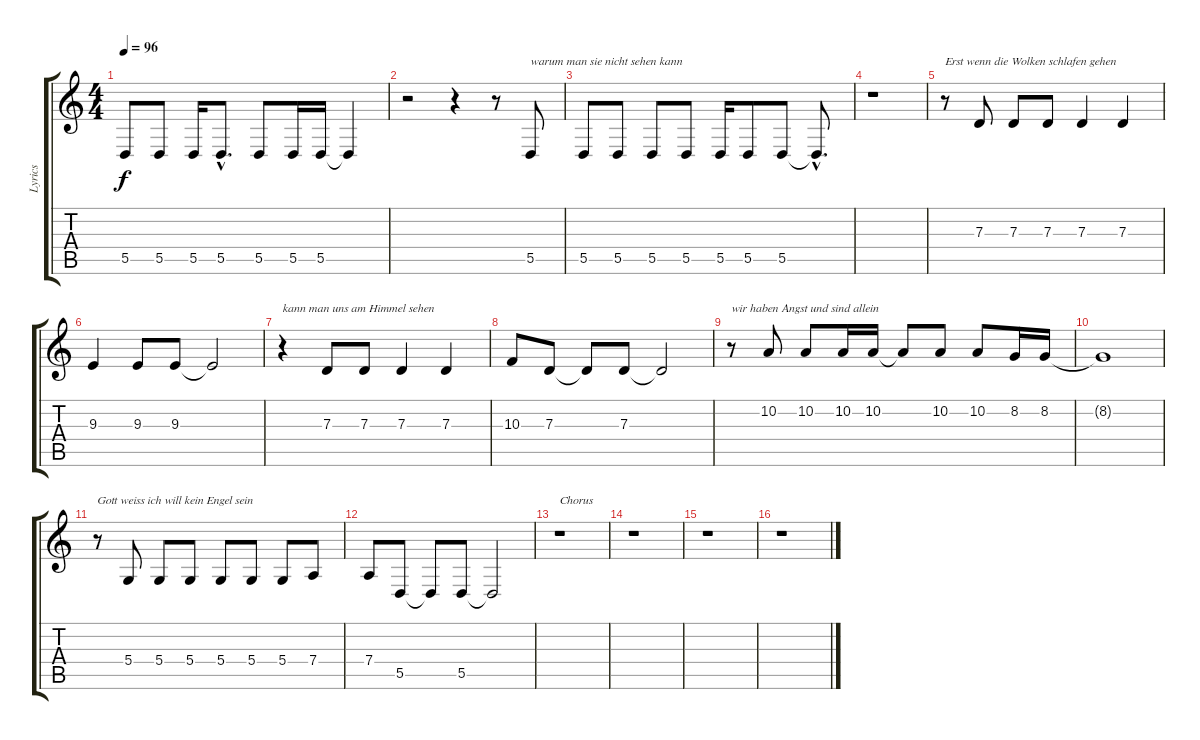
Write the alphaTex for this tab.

\track ("Lyrics" "Lyrics") {instrument pad4choir}
\staff {score tabs}
\tuning (E4 B3 G3 D3 A2 E2) {hide}
\ts (4 4)
\tempo 96
\clef g2
\ks c
5.5.8{dy f} 5.5.8 5.5.16 5.5{hac}.8{d} 5.5.8 5.5.16 5.5.16 5.5{t}.4 |
r.2 r.4 r.8 5.5.8{txt "warum man sie nicht sehen kann"} |
5.5.8 5.5.8 5.5.8 5.5.8 5.5.16 5.5.8 5.5.8 5.5{hac t}.8{d} |
r.1 |
r.8{txt "Erst wenn die Wolken schlafen gehen"} 7.3.8 7.3.8 7.3.8 7.3.4 7.3.4 |
9.3.4 9.3.8 9.3.8 9.3{t}.2 |
r.4{txt "kann man uns am Himmel sehen"} 7.3.8 7.3.8 7.3.4 7.3.4 |
10.3.8 7.3.8 7.3{t}.8 7.3.8 7.3{t}.2 |
r.8{txt "wir haben Angst und sind allein"} 10.2.8 10.2.8 10.2.16 10.2.16 10.2{t}.8 10.2.8 10.2.8 8.2.16 8.2.16 |
8.2{t}.1 |
r.8{txt "Gott weiss ich will kein Engel sein"} 5.4.8 5.4.8 5.4.8 5.4.8 5.4.8 5.4.8 7.4.8 |
7.4.8 5.5.8 5.5{t}.8 5.5.8 5.5{t}.2 |
r.1{txt "Chorus"} |
r.1 |
r.1 |
r.1
